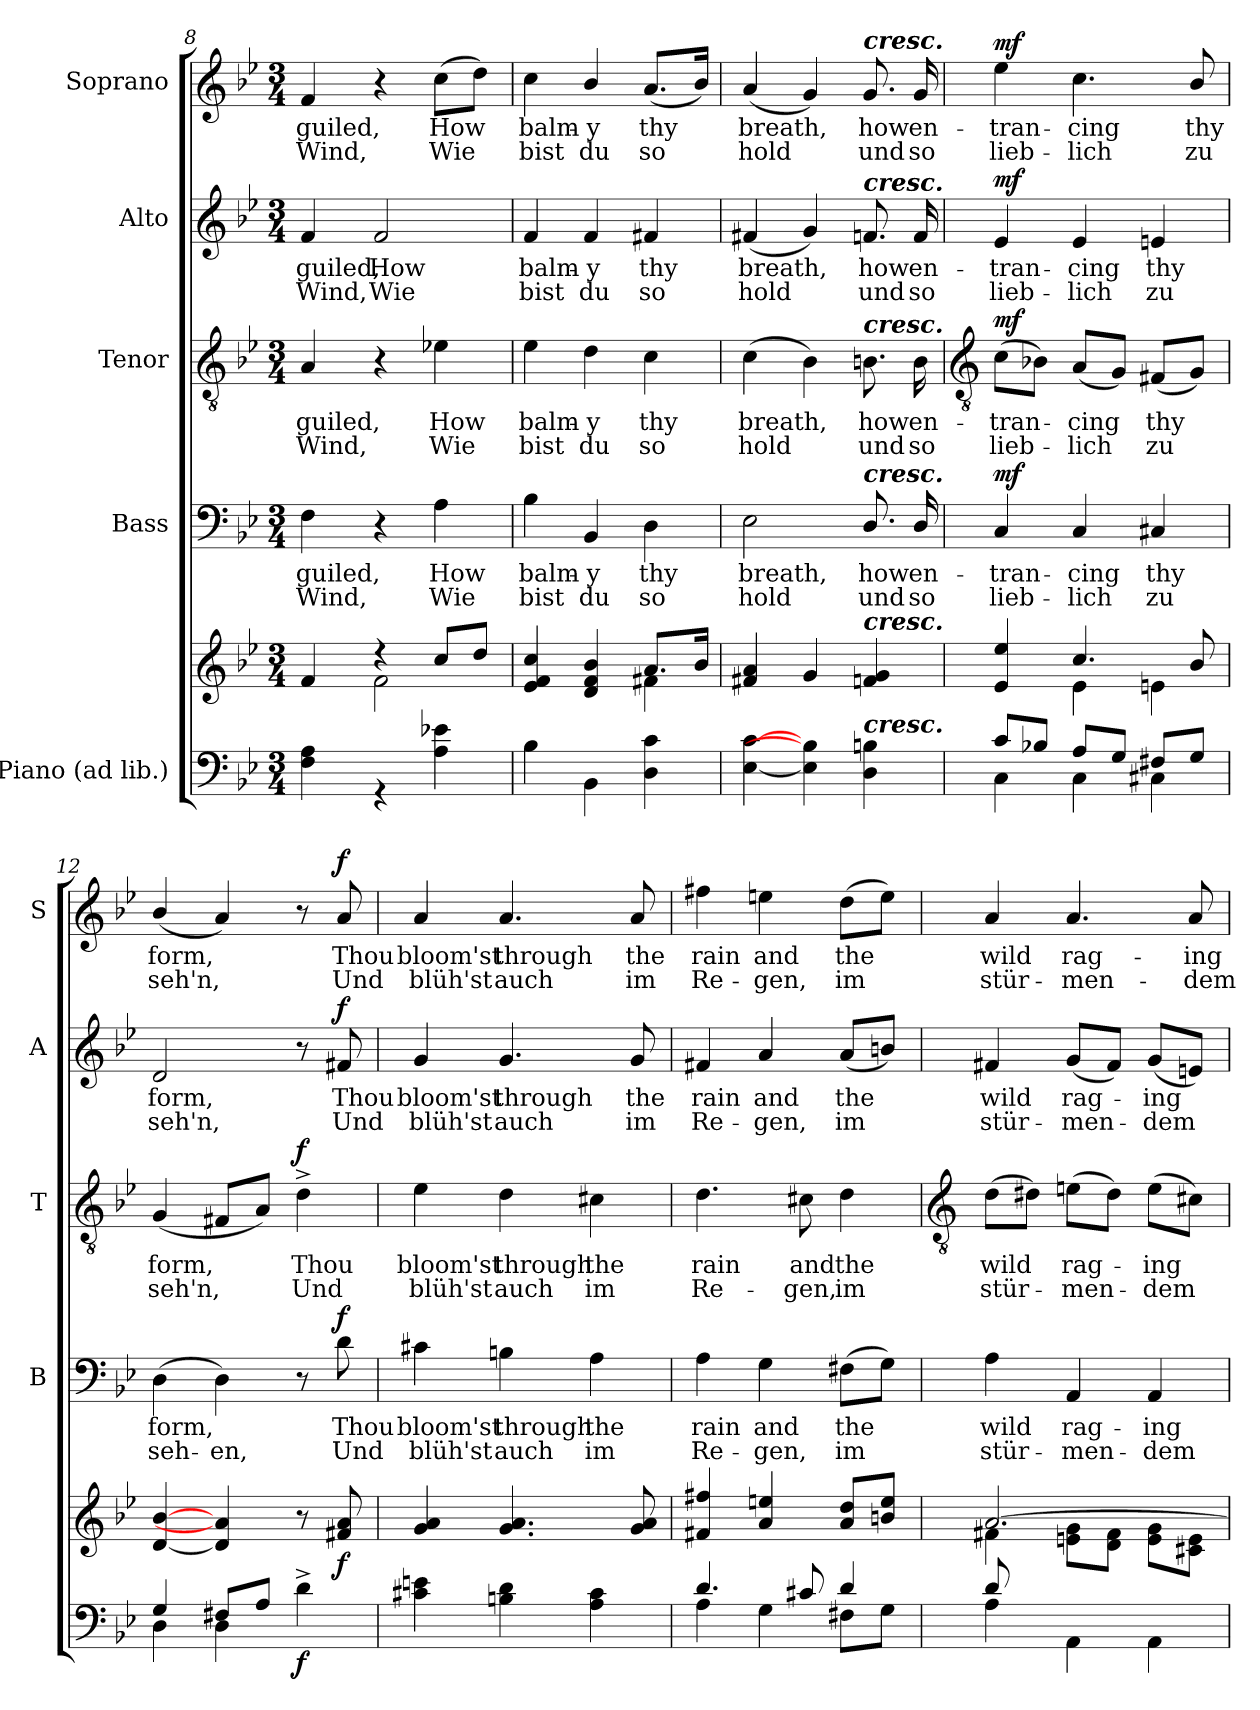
**kern	**kern	**dynam	**kern	**text	**text	**dynam	**kern	**text	**text	**dynam	**kern	**text	**text	**dynam	**kern	**text	**text	**dynam
*part5	*part5	*part5	*part4	*part4	*part4	*part4	*part3	*part3	*part3	*part3	*part2	*part2	*part2	*part2	*part1	*part1	*part1	*part1
*staff6	*staff5	*staff5/6	*staff4	*staff4	*staff4	*staff4	*staff3	*staff3	*staff3	*staff3	*staff2	*staff2	*staff2	*staff2	*staff1	*staff1	*staff1	*staff1
*I"Piano (ad lib.)	*	*	*I"Bass	*	*	*	*I"Tenor	*	*	*	*I"Alto	*	*	*	*I"Soprano	*	*	*
*	*	*	*I'B	*	*	*	*I'T	*	*	*	*I'A	*	*	*	*I'S	*	*	*
*clefF4	*clefG2	*	*clefF4	*	*	*	*clefGv2	*	*	*	*clefG2	*	*	*	*clefG2	*	*	*
*k[b-e-]	*k[b-e-]	*	*k[b-e-]	*	*	*	*k[b-e-]	*	*	*	*k[b-e-]	*	*	*	*k[b-e-]	*	*	*
*B-:	*B-:	*	*B-:	*	*	*	*B-:	*	*	*	*B-:	*	*	*	*B-:	*	*	*
*M3/4	*M3/4	*	*M3/4	*	*	*	*M3/4	*	*	*	*M3/4	*	*	*	*M3/4	*	*	*
=8	=8	=8	=8	=8	=8	=8	=8	=8	=8	=8	=8	=8	=8	=8	=8	=8	=8	=8
*^	*^	*	*	*	*	*	*	*	*	*	*	*	*	*	*	*	*	*
!	!	!	!	!	!	!LO:LY:b	!LO:LY:b	!	!	!LO:LY:b	!LO:LY:b	!	!	!LO:LY:b	!LO:LY:b	!	!	!LO:LY:b	!LO:LY:b	!
2.ryy	4F\ 4A\	4f/	4ryy	.	4F	guiled,	Wind,	.	4A	guiled,	Wind,	.	4f	guiled,	Wind,	.	4f	guiled,	Wind,	.
!	!	!	!	!	!	!	!	!	!	!	!	!	!	!LO:LY:b	!LO:LY:b	!	!	!	!	!
.	4r	4r	2f\	.	4r	.	.	.	4r	.	.	.	2f	How	Wie	.	4r	.	.	.
!	!	!	!	!	!	!LO:LY:b	!LO:LY:b	!	!	!LO:LY:b	!LO:LY:b	!	!	!	!	!	!	!LO:LY:b	!LO:LY:b	!
.	4A\ 4e-X\	8cc/L	.	.	4A	How	Wie	.	4e-X	How	Wie	.	.	.	.	.	(>8ccL	How	Wie	.
.	.	8dd/J	.	.	.	.	.	.	.	.	.	.	.	.	.	.	8ddJ)	.	.	.
=9	=9	=9	=9	=9	=9	=9	=9	=9	=9	=9	=9	=9	=9	=9	=9	=9	=9	=9	=9	=9
!	!	!	!	!	!	!LO:LY:b	!LO:LY:b	!	!	!LO:LY:b	!LO:LY:b	!	!	!LO:LY:b	!LO:LY:b	!	!	!LO:LY:b	!LO:LY:b	!
2.ryy	4B-\	4e-/ 4f/ 4cc/	2ryy	.	4B-	balm-	-bist	.	4e-	balm-	-bist	.	4f	balm-	-bist	.	4cc	balm-	-bist	.
!	!	!	!	!	!	!LO:LY:b	!LO:LY:b	!	!	!LO:LY:b	!LO:LY:b	!	!	!LO:LY:b	!LO:LY:b	!	!	!LO:LY:b	!LO:LY:b	!
.	4BB-\	4d/ 4f/ 4b-/	.	.	4BB-	y	du	.	4d	y	du	.	4f	y	du	.	4b-/	y	du	.
!	!	!	!	!	!	!LO:LY:b	!LO:LY:b	!	!	!LO:LY:b	!LO:LY:b	!	!	!LO:LY:b	!LO:LY:b	!	!	!LO:LY:b	!LO:LY:b	!
.	4D\ 4c\	8.a/L	4f#X\	.	4D	thy	so	.	4c	thy	so	.	4f#X	thy	so	.	(<8.aL	thy	so	.
.	.	16b-/J	.	.	.	.	.	.	.	.	.	.	.	.	.	.	16b-J)	.	.	.
=10	=10	=10	=10	=10	=10	=10	=10	=10	=10	=10	=10	=10	=10	=10	=10	=10	=10	=10	=10	=10
!	!	!	!	!	!	!LO:LY:b	!LO:LY:b	!	!	!LO:LY:b	!LO:LY:b	!	!	!LO:LY:b	!LO:LY:b	!	!	!LO:LY:b	!LO:LY:b	!
2ryy	[4E-\ [4c\	4f#X/ 4a/	2.ryy	.	2E-	breath,	hold	.	(>4c	breath,	hold	.	(<4f#X	breath,	hold	.	(<4a	breath,	hold	.
.	4E-\] 4B-\]	4g/	.	.	.	.	.	.	4B-)	.	.	.	4g)	.	.	.	4g)	.	.	.
!	!	!	!	!	!	!	!	!	!	!	!	!	!	!	!	!	!LO:TX:a:Bi:t=cresc.	!	!	!
!	!	!	!	!	!	!	!	!	!	!	!	!	!LO:TX:a:Bi:t=cresc.	!	!	!	!	!	!	!
!	!	!	!	!	!	!	!	!	!LO:TX:a:Bi:t=cresc.	!	!	!	!	!	!	!	!	!	!	!
!	!	!	!	!	!LO:TX:a:Bi:t=cresc.	!	!	!	!	!	!	!	!	!	!	!	!	!	!	!
!	!	!LO:TX:a:Bi:t=cresc.	!	!	!	!	!	!	!	!	!	!	!	!	!	!	!	!	!	!
!LO:TX:a:Bi:t=cresc.	!	!	!	!	!	!	!	!	!	!	!	!	!	!	!	!	!	!	!	!
!	!	!	!	!	!	!LO:LY:b	!LO:LY:b	!	!	!LO:LY:b	!LO:LY:b	!	!	!LO:LY:b	!LO:LY:b	!	!	!LO:LY:b	!LO:LY:b	!
8.ryy	4D\ 4Bn\	4fn/ 4g/	.	.	8.D/	how	und	.	8.Bn	how	und	.	8.fn	how	und	.	8.g	how	und	.
!	!	!	!	!	!	!LO:LY:b	!LO:LY:b	!	!	!LO:LY:b	!LO:LY:b	!	!	!LO:LY:b	!LO:LY:b	!	!	!LO:LY:b	!LO:LY:b	!
16ryy	.	.	.	.	16D/	en-	so	.	16B	en-	so	.	16f	en-	so	.	16g	en-	so	.
!!LO:LB:g=z
=11	=11	=11	=11	=11	=11	=11	=11	=11	=11	=11	=11	=11	=11	=11	=11	=11	=11	=11	=11	=11
*	*	*	*	*	*	*	*	*	*clefGv2	*	*	*	*	*	*	*	*	*	*	*
!	!	!	!	!LO:DY:b=2	!	!LO:LY:b	!LO:LY:b	!	!	!LO:LY:b	!LO:LY:b	!	!	!LO:LY:b	!LO:LY:b	!	!	!LO:LY:b	!LO:LY:b	!
!	!	!	!	!LO:DY:n=1:b=2	!	!	!	!	!	!	!	!	!	!	!	!	!	!	!	!
!	!	!	!	!LO:DY:n=2:b	!	!	!	!LO:DY:b	!	!	!	!LO:DY:b	!	!	!	!LO:DY:b	!	!	!	!LO:DY:b
8c/L	4C\	4e- 4ee-	4ryy	mf mf mf	4C	tran-	-lieb-	mf	(>8cL	tran-	lieb-	mf	4e-	tran-	-lieb-	mf	4ee-	tran-	-lieb-	mf
8B-X/J	.	.	.	.	.	.	.	.	8B-XJ)	.	.	.	.	.	.	.	.	.	.	.
!	!	!	!	!	!	!LO:LY:b	!LO:LY:b	!	!	!LO:LY:b	!LO:LY:b	!	!	!LO:LY:b	!LO:LY:b	!	!	!LO:LY:b	!LO:LY:b	!
8A/L	4C\	4.cc/	4e-\	.	4C	-cing	lich	.	(<8AL	cing	lich	.	4e-	-cing	lich	.	4.cc	-cing	lich	.
8G/J	.	.	.	.	.	.	.	.	8GJ)	.	.	.	.	.	.	.	.	.	.	.
!	!	!	!	!	!	!LO:LY:b	!LO:LY:b	!	!	!LO:LY:b	!LO:LY:b	!	!	!LO:LY:b	!LO:LY:b	!	!	!	!	!
8F#X/L	4C#X\	.	4en\	.	4C#X	thy	zu	.	(<8F#XL	thy	zu	.	4en	thy	zu	.	.	.	.	.
!	!	!	!	!	!	!	!	!	!	!	!	!	!	!	!	!	!	!LO:LY:b	!LO:LY:b	!
8G/J	.	8b-/	.	.	.	.	.	.	8GJ)	.	.	.	.	.	.	.	8b-/	thy	zu	.
=12	=12	=12	=12	=12	=12	=12	=12	=12	=12	=12	=12	=12	=12	=12	=12	=12	=12	=12	=12	=12
!	!	!	!	!	!	!LO:LY:b	!LO:LY:b	!	!	!LO:LY:b	!LO:LY:b	!	!	!LO:LY:b	!LO:LY:b	!	!	!LO:LY:b	!LO:LY:b	!
4G/	4D\	[4d/ [4b-/	2ryy	.	(>4D	form,	seh-	.	(<4G	form,	seh'n,	.	2d	form,	seh'n,	.	(<4b-/	form,	seh'n,	.
!	!	!	!	!	!	!	!LO:LY:b	!	!	!	!	!	!	!	!	!	!	!	!	!
8F#X/L	4D\	4d] 4a]	.	.	4D)	.	-en,	.	8F#XL	.	.	.	.	.	.	.	4a)	.	.	.
8A/J	.	.	.	.	.	.	.	.	8AJ)	.	.	.	.	.	.	.	.	.	.	.
!	!	!	!	!LO:DY:b=2	!	!	!	!	!	!LO:LY:b	!LO:LY:b	!LO:DY:b	!	!	!	!	!	!	!	!
4d^\	4ryy	8r	8ryy	f	8r	.	.	.	4d^	Thou	Und	f	8r	.	.	.	8r	.	.	.
!	!	!	!	!LO:DY:b	!	!LO:LY:b	!LO:LY:b	!LO:DY:b	!	!	!	!	!	!LO:LY:b	!LO:LY:b	!LO:DY:b	!	!LO:LY:b	!LO:LY:b	!LO:DY:b
.	.	8f#X 8a	8ryy	f	8d	Thou	Und	f	.	.	.	.	8f#X	Thou	Und	f	8a	Thou	Und	f
=13	=13	=13	=13	=13	=13	=13	=13	=13	=13	=13	=13	=13	=13	=13	=13	=13	=13	=13	=13	=13
!	!	!	!	!	!	!LO:LY:b	!LO:LY:b	!	!	!LO:LY:b	!LO:LY:b	!	!	!LO:LY:b	!LO:LY:b	!	!	!LO:LY:b	!LO:LY:b	!
2.ryy	4c#X\ 4en\	4g 4a	2ryy	.	4c#X	bloom'st	blüh'st	.	4e-	bloom'st	blüh'st	.	4g	bloom'st	blüh'st	.	4a	bloom'st	blüh'st	.
!	!	!	!	!	!	!LO:LY:b	!LO:LY:b	!	!	!LO:LY:b	!LO:LY:b	!	!	!LO:LY:b	!LO:LY:b	!	!	!LO:LY:b	!LO:LY:b	!
.	4Bn\ 4d\	4.g 4.a	.	.	4Bn	through	auch	.	4d	through	auch	.	4.g	through	auch	.	4.a	through	auch	.
!	!	!	!	!	!	!LO:LY:b	!LO:LY:b	!	!	!LO:LY:b	!LO:LY:b	!	!	!	!	!	!	!	!	!
.	4A\ 4c#\	.	8ryy	.	4A	the	im	.	4c#X	the	im	.	.	.	.	.	.	.	.	.
!	!	!	!	!	!	!	!	!	!	!	!	!	!	!LO:LY:b	!LO:LY:b	!	!	!LO:LY:b	!LO:LY:b	!
.	.	8g 8a	8ryy	.	.	.	.	.	.	.	.	.	8g	the	im	.	8a	the	im	.
=14	=14	=14	=14	=14	=14	=14	=14	=14	=14	=14	=14	=14	=14	=14	=14	=14	=14	=14	=14	=14
!	!	!	!	!	!	!LO:LY:b	!LO:LY:b	!	!	!LO:LY:b	!LO:LY:b	!	!	!LO:LY:b	!LO:LY:b	!	!	!LO:LY:b	!LO:LY:b	!
4.d/	4A\	4f#X 4ff#X	2.ryy	.	4A	rain	Re-	.	4.d	rain	Re-	.	4f#X	rain	Re-	.	4ff#X	rain	Re-	.
!	!	!	!	!	!	!LO:LY:b	!LO:LY:b	!	!	!	!	!	!	!LO:LY:b	!LO:LY:b	!	!	!LO:LY:b	!LO:LY:b	!
.	4G\	4a 4een	.	.	4G	-and	gen,	.	.	.	.	.	4a	-and	gen,	.	4een	-and	gen,	.
!	!	!	!	!	!	!	!	!	!	!LO:LY:b	!LO:LY:b	!	!	!	!	!	!	!	!	!
8c#X/	.	.	.	.	.	.	.	.	8c#X	-and	gen,	.	.	.	.	.	.	.	.	.
!	!	!	!	!	!	!LO:LY:b	!LO:LY:b	!	!	!LO:LY:b	!LO:LY:b	!	!	!LO:LY:b	!LO:LY:b	!	!	!LO:LY:b	!LO:LY:b	!
4d/	8F#X\L	8a 8ddL	.	.	(>8F#XL	the	im	.	4d	the	im	.	(<8aL	the	im	.	(>8ddL	the	im	.
.	8G\J	8bn 8eeJ	.	.	8GJ)	.	.	.	.	.	.	.	8bnJ)	.	.	.	8eeJ)	.	.	.
!!LO:LB:g=z
=15	=15	=15	=15	=15	=15	=15	=15	=15	=15	=15	=15	=15	=15	=15	=15	=15	=15	=15	=15	=15
*	*	*	*	*	*	*	*	*	*clefGv2	*	*	*	*	*	*	*	*	*	*	*
!	!	!	!	!	!	!LO:LY:b	!LO:LY:b	!	!	!LO:LY:b	!LO:LY:b	!	!	!LO:LY:b	!LO:LY:b	!	!	!LO:LY:b	!LO:LY:b	!
8d/	4A\	[2.a/	4f#X\	.	4A	wild	stür-	.	(>8dL	wild	stür-	.	4f#X	wild	stür-	.	4a	wild	stür-	.
4ryy	.	.	.	.	.	.	.	.	8d#XJ)	.	.	.	.	.	.	.	.	.	.	.
!	!	!	!	!	!	!LO:LY:b	!LO:LY:b	!	!	!LO:LY:b	!LO:LY:b	!	!	!LO:LY:b	!LO:LY:b	!	!	!LO:LY:b	!LO:LY:b	!
.	4AA\	.	8en\ 8g\L	.	4AA	-rag-	-men-	.	(>8enL	rag-	men-	.	(<8gL	-rag-	men-	.	4.a	-rag-	-men-	.
4ryy	.	.	8d\ 8f#\J	.	.	.	.	.	8d#J)	.	.	.	8f#J)	.	.	.	.	.	.	.
!	!	!	!	!	!	!LO:LY:b	!LO:LY:b	!	!	!LO:LY:b	!LO:LY:b	!	!	!LO:LY:b	!LO:LY:b	!	!	!	!	!
.	4AA\	.	8e\ 8g\L	.	4AA	-ing	dem	.	(>8eL	ing	dem	.	(<8gL	ing	dem	.	.	.	.	.
!	!	!	!	!	!	!	!	!	!	!	!	!	!	!	!	!	!	!LO:LY:b	!LO:LY:b	!
8ryy	.	.	8c#X\ 8e\J	.	.	.	.	.	8c#XJ)	.	.	.	8enJ)	.	.	.	8a	-ing	dem	.
*v	*v	*	*	*	*	*	*	*	*	*	*	*	*	*	*	*	*	*	*	*
*	*v	*v	*	*	*	*	*	*	*	*	*	*	*	*	*	*	*	*	*
=	=	=	=	=	=	=	=	=	=	=	=	=	=	=	=	=	=	=
*-	*-	*-	*-	*-	*-	*-	*-	*-	*-	*-	*-	*-	*-	*-	*-	*-	*-	*-
